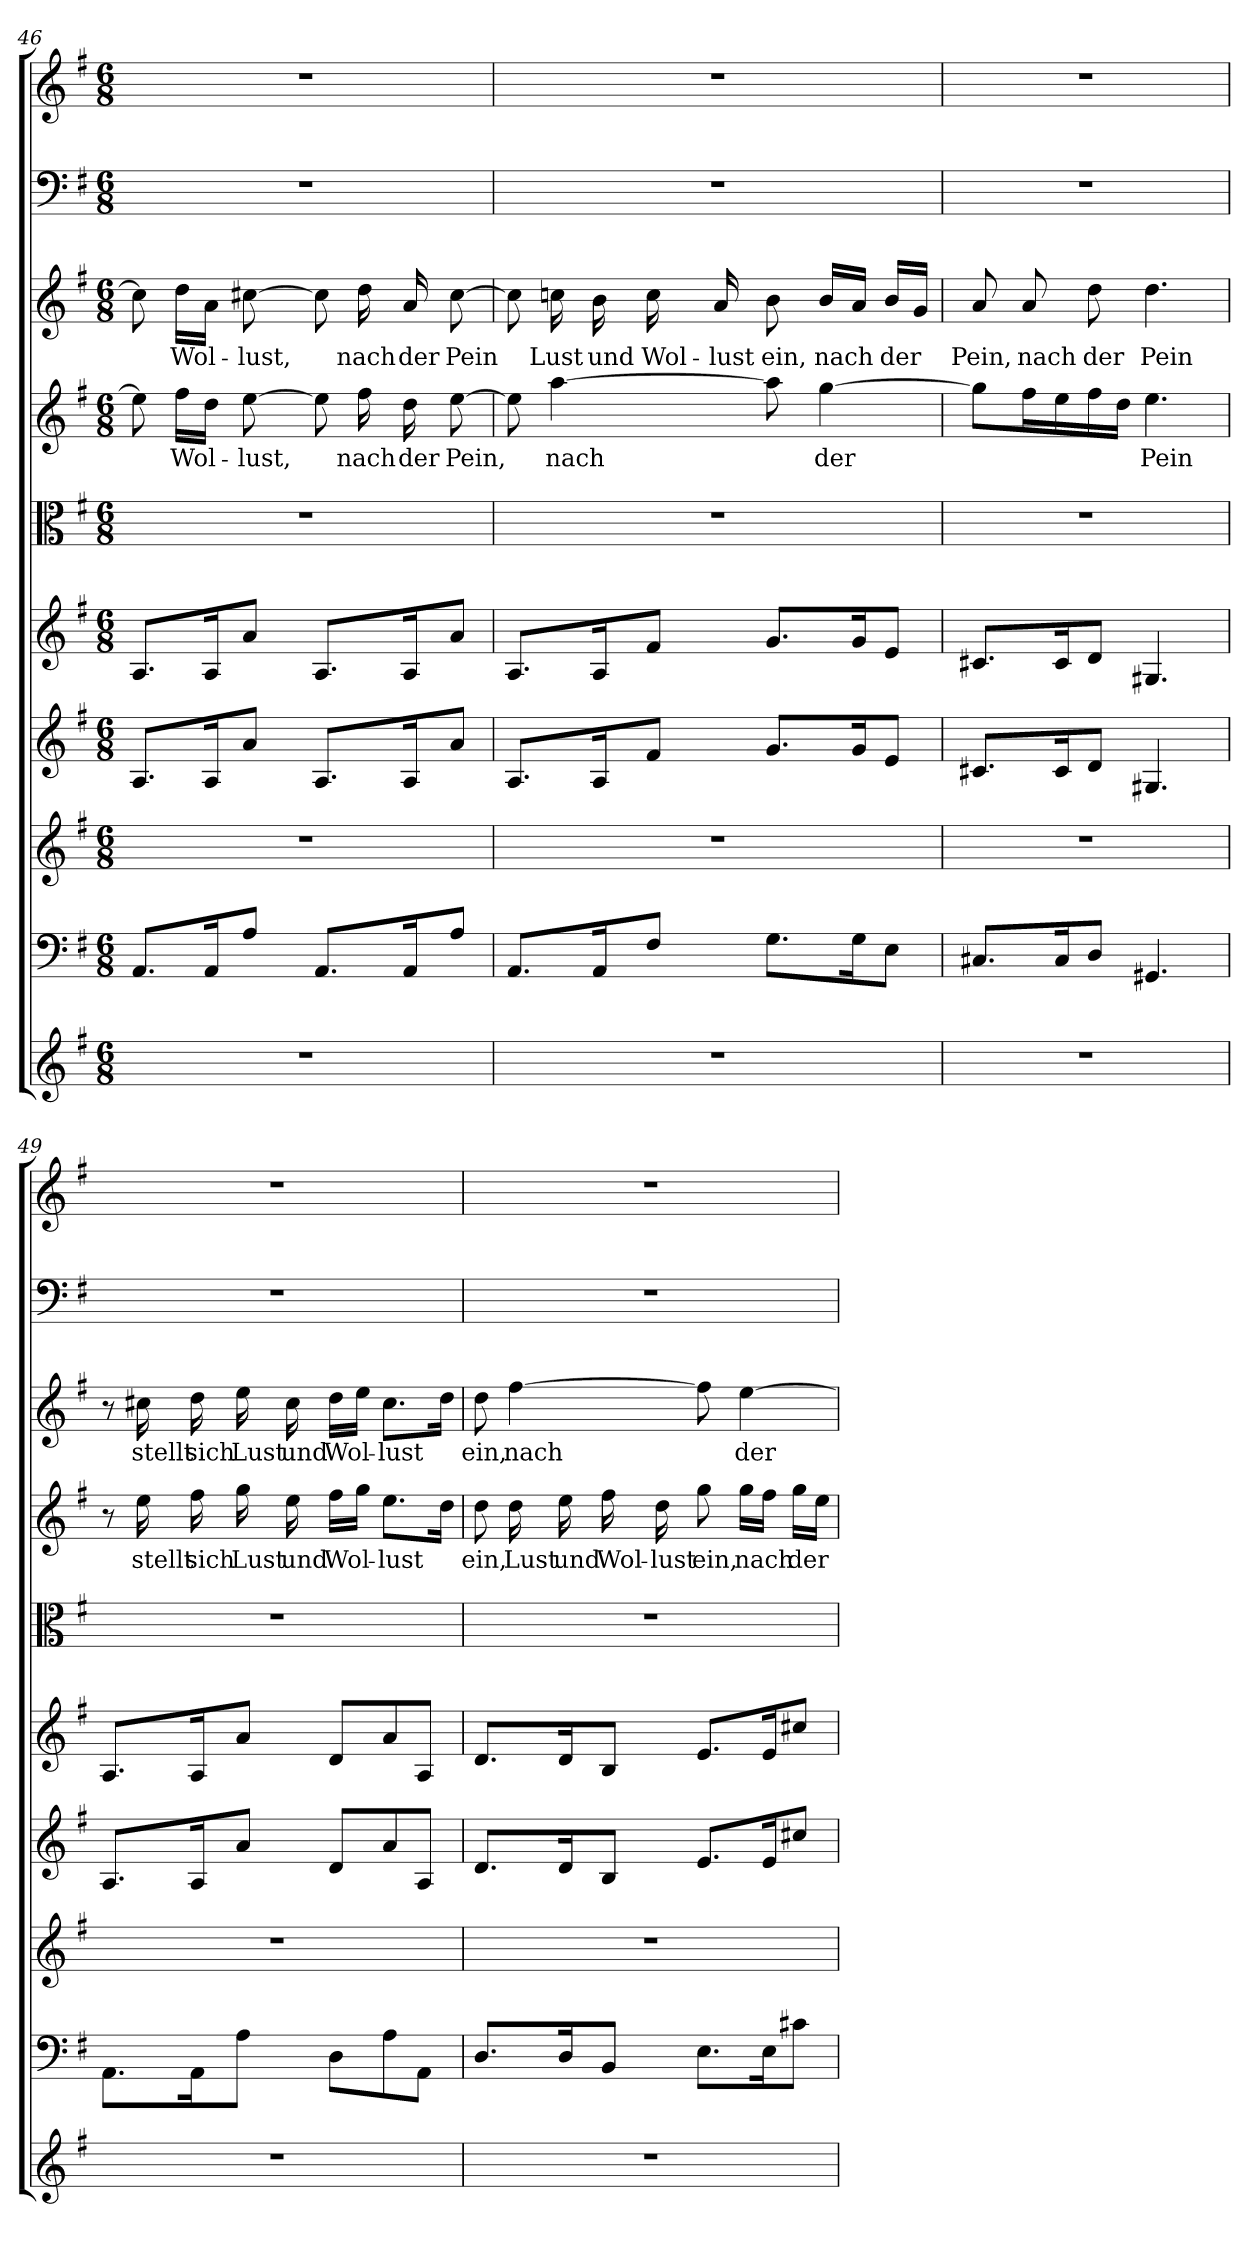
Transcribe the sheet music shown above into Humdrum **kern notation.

**kern	**kern	**kern	**kern	**kern	**kern	**kern	**text	**kern	**text	**kern	**kern
*part10	*part9	*part8	*part7	*part6	*part5	*part4	*part4	*part3	*part3	*part2	*part1
*staff10	*staff9	*staff8	*staff7	*staff6	*staff5	*staff4	*staff4	*staff3	*staff3	*staff2	*staff1
*clefG2	*clefF4	*clefG2	*clefG2	*clefG2	*clefC3	*clefG2	*	*clefG2	*	*clefF4	*clefG2
*k[f#]	*k[f#]	*k[f#]	*k[f#]	*k[f#]	*k[f#]	*k[f#]	*	*k[f#]	*	*k[f#]	*k[f#]
*G:	*G:	*G:	*G:	*G:	*G:	*G:	*	*G:	*	*G:	*G:
*M6/8	*M6/8	*M6/8	*M6/8	*M6/8	*M6/8	*M6/8	*	*M6/8	*	*M6/8	*M6/8
=46	=46	=46	=46	=46	=46	=46	=46	=46	=46	=46	=46
2.r	8.AA/L	2.r	8.A/L	8.A/L	2.r	8ee\]	.	8cc#\]	.	2.r	2.r
.	.	.	.	.	.	16ff#\LL	Wol-	16dd\LL	Wol-	.	.
.	16AA/K	.	16A/K	16A/K	.	16dd\JJ	.	16a\JJ	.	.	.
.	8A/J	.	8a/J	8a/J	.	[8ee\	-lust,	[8cc#X\	-lust,	.	.
.	8.AA/L	.	8.A/L	8.A/L	.	8ee\]	.	8cc#\]	.	.	.
.	.	.	.	.	.	16ff#\	nach	16dd\	nach	.	.
.	16AA/K	.	16A/K	16A/K	.	16dd\	der	16a/	der	.	.
.	8A/J	.	8a/J	8a/J	.	[8ee\	Pein,	[8cc#\	Pein	.	.
=47	=47	=47	=47	=47	=47	=47	=47	=47	=47	=47	=47
2.r	8.AA/L	2.r	8.A/L	8.A/L	2.r	8ee\]	.	8cc#\]	.	2.r	2.r
.	.	.	.	.	.	[4aa\	nach	16ccn\	Lust	.	.
.	16AA/K	.	16A/K	16A/K	.	.	.	16b\	und	.	.
.	8F#/J	.	8f#/J	8f#/J	.	.	.	16cc\	Wol-	.	.
.	.	.	.	.	.	.	.	16a/	-lust	.	.
.	8.G\L	.	8.g/L	8.g/L	.	8aa\]	.	8b\	ein,	.	.
.	.	.	.	.	.	[4gg\	der	16b/LL	nach	.	.
.	16G\K	.	16g/K	16g/K	.	.	.	16a/JJ	.	.	.
.	8E\J	.	8e/J	8e/J	.	.	.	16b/LL	der	.	.
.	.	.	.	.	.	.	.	16g/JJ	.	.	.
=48	=48	=48	=48	=48	=48	=48	=48	=48	=48	=48	=48
2.r	8.C#X/L	2.r	8.c#X/L	8.c#X/L	2.r	8gg\L]	.	8a/	Pein,	2.r	2.r
.	.	.	.	.	.	16ff#\L	.	8a/	nach	.	.
.	16C#/K	.	16c#/K	16c#/K	.	16ee\	.	.	.	.	.
.	8D/J	.	8d/J	8d/J	.	16ff#\	.	8dd\	der	.	.
.	.	.	.	.	.	16dd\JJ	.	.	.	.	.
.	4.GG#X/	.	4.G#X/	4.G#X/	.	4.ee\	Pein	4.dd\	Pein	.	.
=49	=49	=49	=49	=49	=49	=49	=49	=49	=49	=49	=49
2.r	8.AA\L	2.r	8.A/L	8.A/L	2.r	8r	.	8r	.	2.r	2.r
.	.	.	.	.	.	16ee\	stellt	16cc#X\	stellt	.	.
.	16AA\K	.	16A/K	16A/K	.	16ff#\	sich	16dd\	sich	.	.
.	8A\J	.	8a/J	8a/J	.	16gg\	Lust	16ee\	Lust	.	.
.	.	.	.	.	.	16ee\	und	16cc#\	und	.	.
.	8D\L	.	8d/L	8d/L	.	16ff#\LL	Wol-	16dd\LL	Wol-	.	.
.	.	.	.	.	.	16gg\JJ	.	16ee\JJ	.	.	.
.	8A\	.	8a/	8a/	.	8.ee\L	-lust	8.cc#\L	-lust	.	.
.	8AA\J	.	8A/J	8A/J	.	.	.	.	.	.	.
.	.	.	.	.	.	16dd\Jk	.	16dd\Jk	.	.	.
=50	=50	=50	=50	=50	=50	=50	=50	=50	=50	=50	=50
2.r	8.D/L	2.r	8.d/L	8.d/L	2.r	8dd\	ein,	8dd\	ein,	2.r	2.r
.	.	.	.	.	.	16dd\	Lust	[4ff#\	nach	.	.
.	16D/K	.	16d/K	16d/K	.	16ee\	und	.	.	.	.
.	8BB/J	.	8B/J	8B/J	.	16ff#\	Wol-	.	.	.	.
.	.	.	.	.	.	16dd\	-lust	.	.	.	.
.	8.E\L	.	8.e/L	8.e/L	.	8gg\	ein,	8ff#\]	.	.	.
.	.	.	.	.	.	16gg\LL	nach	[4ee\	der	.	.
.	16E\K	.	16e/K	16e/K	.	16ff#\JJ	.	.	.	.	.
.	8c#X\J	.	8cc#X/J	8cc#X/J	.	16gg\LL	der	.	.	.	.
.	.	.	.	.	.	16ee\JJ	.	.	.	.	.
=	=	=	=	=	=	=	=	=	=	=	=
*-	*-	*-	*-	*-	*-	*-	*-	*-	*-	*-	*-
